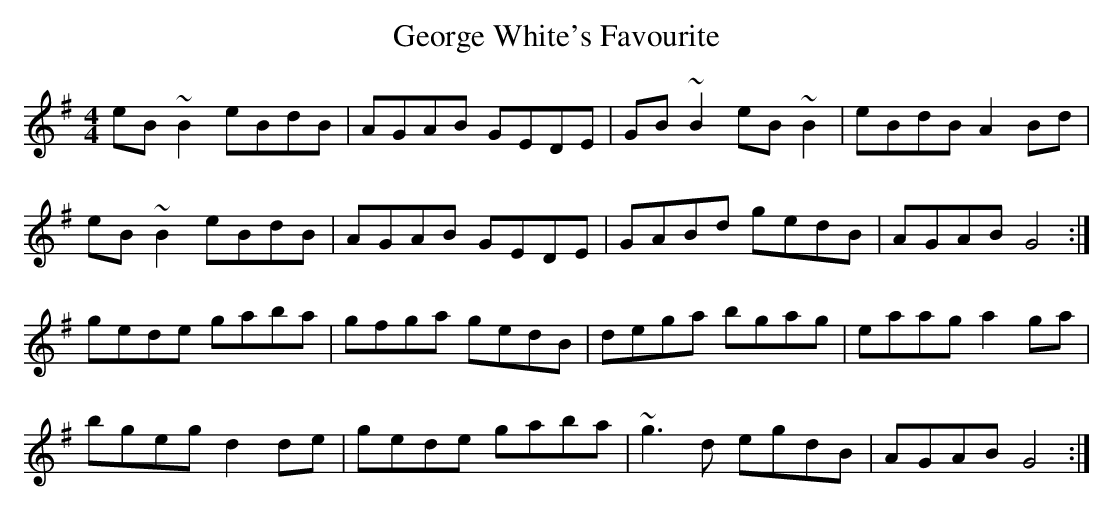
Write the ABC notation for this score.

X:1
T:George White's Favourite
M:4/4
K:G
eB~B2 eBdB|AGAB GEDE|GB~B2 eB~B2|eBdB A2Bd|
eB~B2 eBdB|AGAB GEDE|GABd gedB| AGAB G4:|
gede gaba|gfga gedB|dega bgag|eaag a2ga|
bgeg d2de|gede gaba|~g3d egdB| AGAB G4:|
